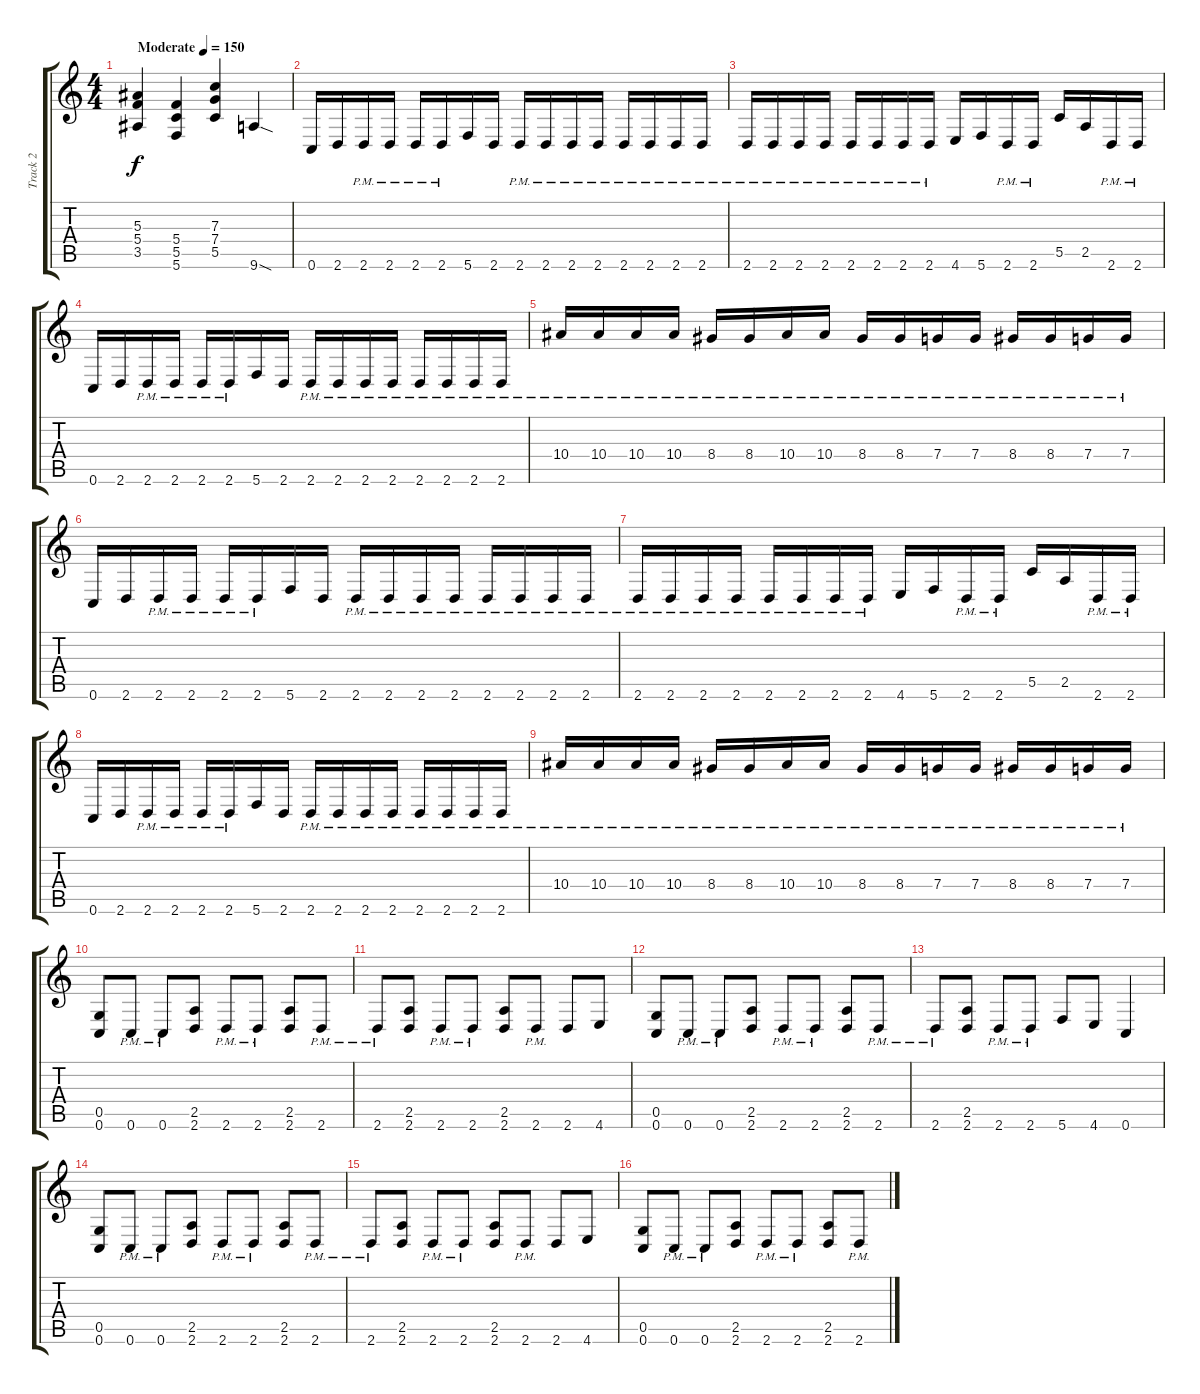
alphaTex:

\track ("Track 2" "Track 2") {instrument distortionguitar}
\staff {score tabs}
\tuning (D4 A3 F3 C3 G2 C2) {hide}
\ts (4 4)
\tempo (150 "Moderate")
\clef g2
\ks c
(5.3 5.4 3.5).4{dy f instrument distortionguitar} (5.4 5.5 5.6).4 (7.3 7.4 5.5).4 9.6{sod}.4 |
0.6.16 2.6.16 2.6{pm}.16 2.6{pm}.16 2.6{pm}.16 2.6{pm}.16 5.6.16 2.6.16 2.6{pm}.16 2.6{pm}.16 2.6{pm}.16 2.6{pm}.16 2.6{pm}.16 2.6{pm}.16 2.6{pm}.16 2.6{pm}.16 |
2.6{pm}.16 2.6{pm}.16 2.6{pm}.16 2.6{pm}.16 2.6{pm}.16 2.6{pm}.16 2.6{pm}.16 2.6{pm}.16 4.6.16 5.6.16 2.6{pm}.16 2.6{pm}.16 5.5.16 2.5.16 2.6{pm}.16 2.6{pm}.16 |
0.6.16 2.6.16 2.6{pm}.16 2.6{pm}.16 2.6{pm}.16 2.6{pm}.16 5.6.16 2.6.16 2.6{pm}.16 2.6{pm}.16 2.6{pm}.16 2.6{pm}.16 2.6{pm}.16 2.6{pm}.16 2.6{pm}.16 2.6{pm}.16 |
10.4{pm}.16 10.4{pm}.16 10.4{pm}.16 10.4{pm}.16 8.4{pm}.16 8.4{pm}.16 10.4{pm}.16 10.4{pm}.16 8.4{pm}.16 8.4{pm}.16 7.4{pm}.16 7.4{pm}.16 8.4{pm}.16 8.4{pm}.16 7.4{pm}.16 7.4{pm}.16 |
0.6.16 2.6.16 2.6{pm}.16 2.6{pm}.16 2.6{pm}.16 2.6{pm}.16 5.6.16 2.6.16 2.6{pm}.16 2.6{pm}.16 2.6{pm}.16 2.6{pm}.16 2.6{pm}.16 2.6{pm}.16 2.6{pm}.16 2.6{pm}.16 |
2.6{pm}.16 2.6{pm}.16 2.6{pm}.16 2.6{pm}.16 2.6{pm}.16 2.6{pm}.16 2.6{pm}.16 2.6{pm}.16 4.6.16 5.6.16 2.6{pm}.16 2.6{pm}.16 5.5.16 2.5.16 2.6{pm}.16 2.6{pm}.16 |
0.6.16 2.6.16 2.6{pm}.16 2.6{pm}.16 2.6{pm}.16 2.6{pm}.16 5.6.16 2.6.16 2.6{pm}.16 2.6{pm}.16 2.6{pm}.16 2.6{pm}.16 2.6{pm}.16 2.6{pm}.16 2.6{pm}.16 2.6{pm}.16 |
10.4{pm}.16 10.4{pm}.16 10.4{pm}.16 10.4{pm}.16 8.4{pm}.16 8.4{pm}.16 10.4{pm}.16 10.4{pm}.16 8.4{pm}.16 8.4{pm}.16 7.4{pm}.16 7.4{pm}.16 8.4{pm}.16 8.4{pm}.16 7.4{pm}.16 7.4{pm}.16 |
(0.5 0.6).8 0.6{pm}.8 0.6{pm}.8 (2.5 2.6).8 2.6{pm}.8 2.6{pm}.8 (2.5 2.6).8 2.6{pm}.8 |
2.6{pm}.8 (2.5 2.6).8 2.6{pm}.8 2.6{pm}.8 (2.5 2.6).8 2.6{pm}.8 2.6.8 4.6.8 |
(0.5 0.6).8 0.6{pm}.8 0.6{pm}.8 (2.5 2.6).8 2.6{pm}.8 2.6{pm}.8 (2.5 2.6).8 2.6{pm}.8 |
2.6{pm}.8 (2.5 2.6).8 2.6{pm}.8 2.6{pm}.8 5.6.8 4.6.8 0.6.4 |
(0.5 0.6).8 0.6{pm}.8 0.6{pm}.8 (2.5 2.6).8 2.6{pm}.8 2.6{pm}.8 (2.5 2.6).8 2.6{pm}.8 |
2.6{pm}.8 (2.5 2.6).8 2.6{pm}.8 2.6{pm}.8 (2.5 2.6).8 2.6{pm}.8 2.6.8 4.6.8 |
(0.5 0.6).8 0.6{pm}.8 0.6{pm}.8 (2.5 2.6).8 2.6{pm}.8 2.6{pm}.8 (2.5 2.6).8 2.6{pm}.8
